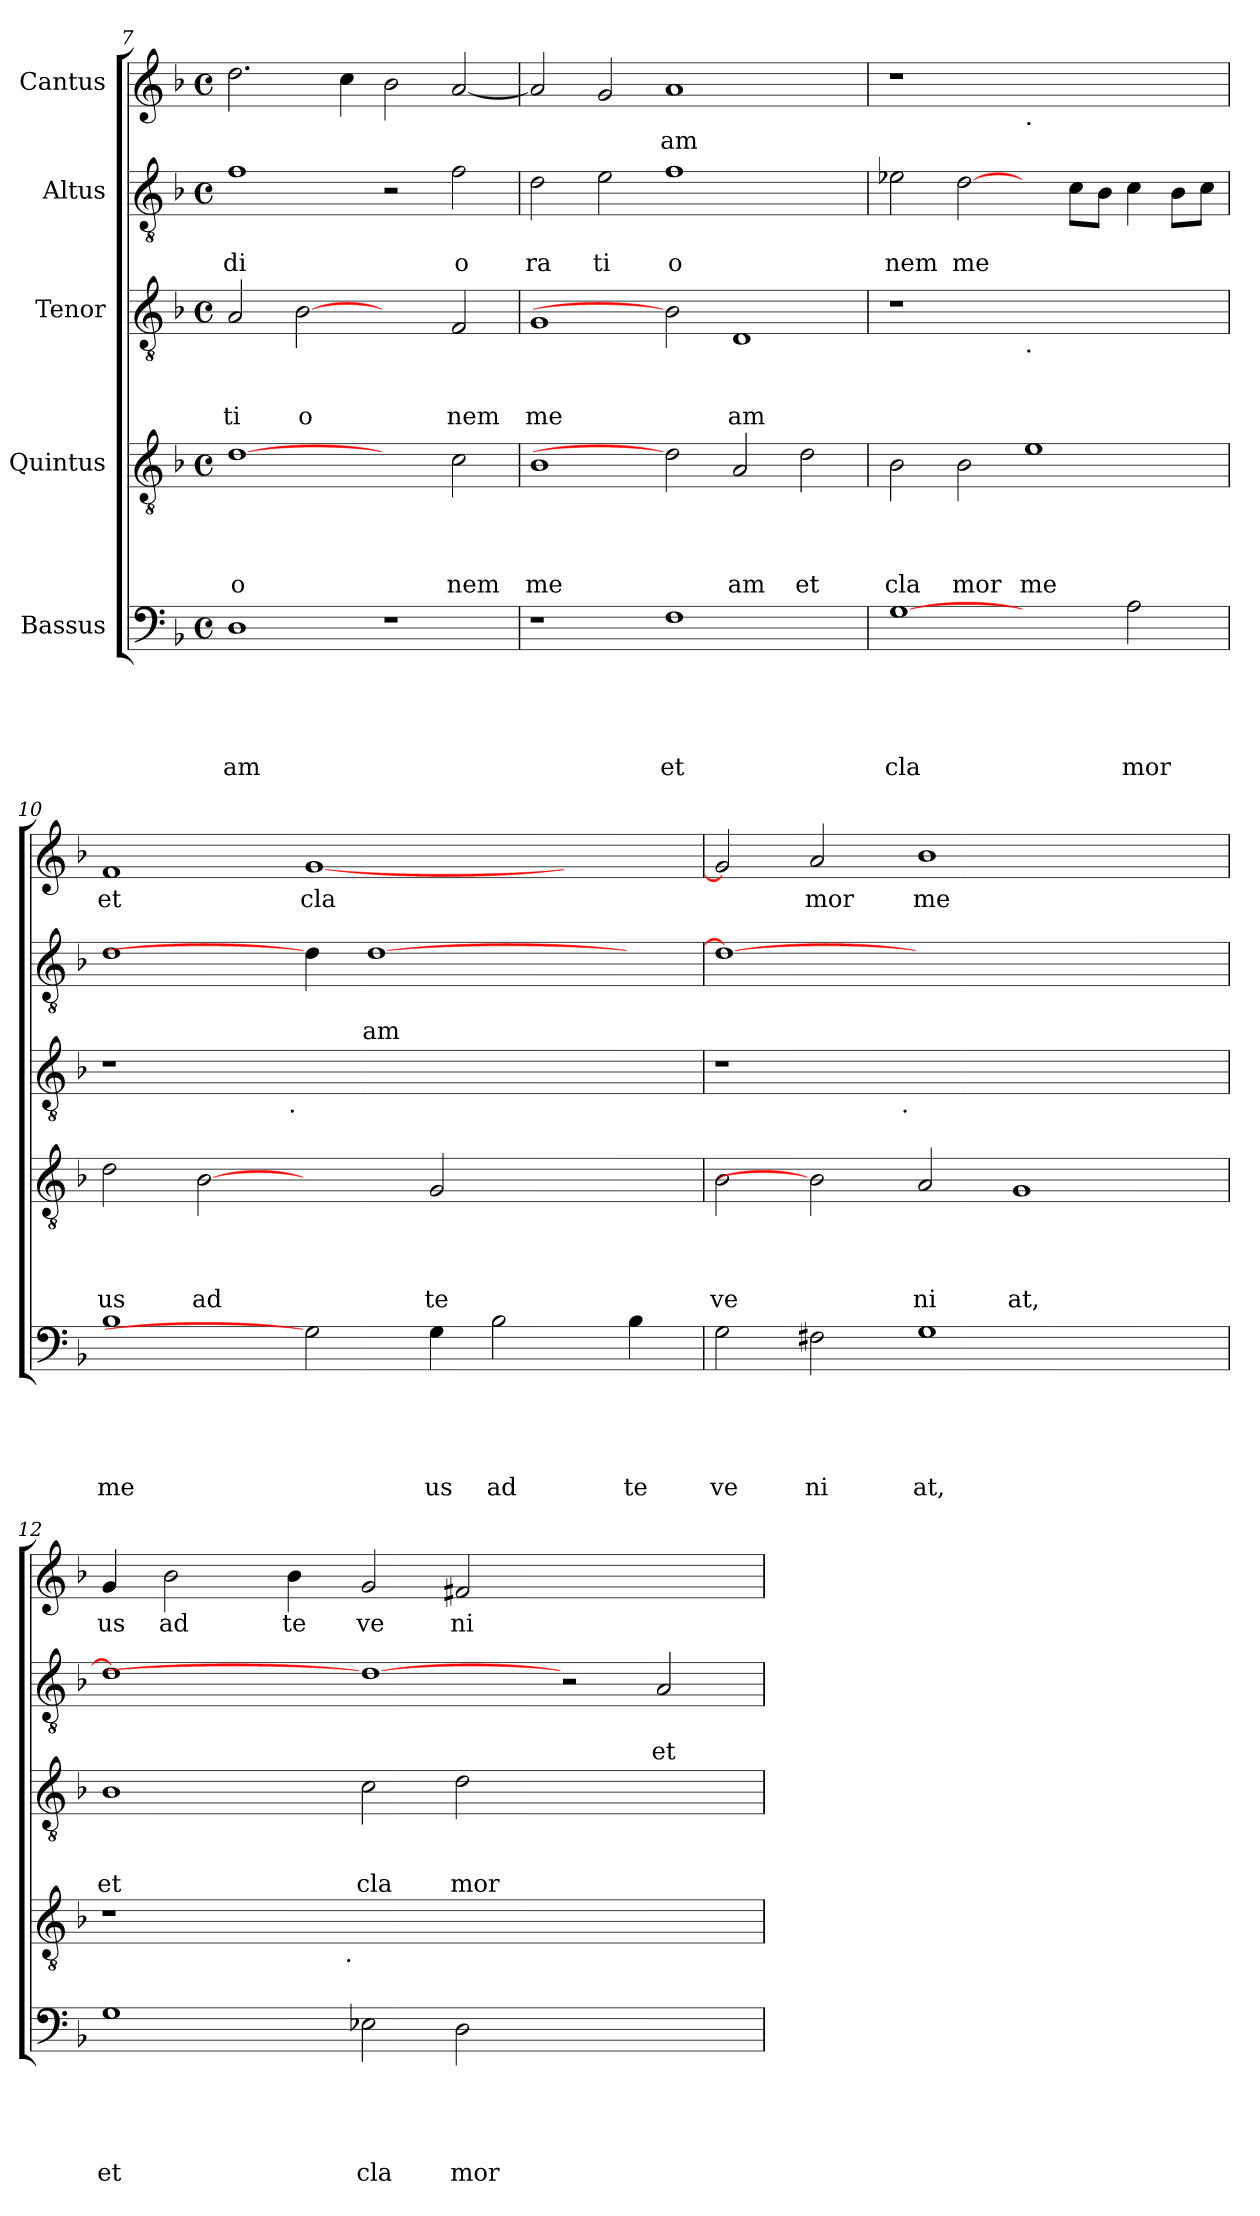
**kern	**text	**text	**text	**text	**text	**kern	**text	**text	**text	**text	**kern	**text	**text	**text	**kern	**text	**text	**kern	**text
*part5	*part5	*part5	*part5	*part5	*part5	*part4	*part4	*part4	*part4	*part4	*part3	*part3	*part3	*part3	*part2	*part2	*part2	*part1	*part1
*staff5	*staff5	*staff5	*staff5	*staff5	*staff5	*staff4	*staff4	*staff4	*staff4	*staff4	*staff3	*staff3	*staff3	*staff3	*staff2	*staff2	*staff2	*staff1	*staff1
*I"Bassus	*	*	*	*	*	*I"Quintus	*	*	*	*	*I"Tenor	*	*	*	*I"Altus	*	*	*I"Cantus	*
!!LO:LB:g=z
*clefF4	*	*	*	*	*	*clefGv2	*	*	*	*	*clefGv2	*	*	*	*clefGv2	*	*	*clefG2	*
*k[b-]	*	*	*	*	*	*k[b-]	*	*	*	*	*k[b-]	*	*	*	*k[b-]	*	*	*k[b-]	*
*F:	*	*	*	*	*	*F:	*	*	*	*	*F:	*	*	*	*F:	*	*	*F:	*
*M4/4	*	*	*	*	*	*M4/4	*	*	*	*	*M4/4	*	*	*	*M4/4	*	*	*M4/4	*
*met(c)	*	*	*	*	*	*met(c)	*	*	*	*	*met(c)	*	*	*	*met(c)	*	*	*met(c)	*
=7	=7	=7	=7	=7	=7	=7	=7	=7	=7	=7	=7	=7	=7	=7	=7	=7	=7	=7	=7
!	!	!	!	!	!LO:LY:b	!	!	!	!	!LO:LY:b	!	!	!	!LO:LY:b	!	!	!LO:LY:b	!	!
1D	.	.	.	.	am	[1d	.	.	.	o	2A/	.	.	-ti	1f	.	di	2.dd\	.
!	!	!	!	!	!	!	!	!	!	!	!	!	!	!LO:LY:b	!	!	!	!	!
.	.	.	.	.	.	.	.	.	.	.	[2B-	.	.	o	.	.	.	.	.
.	.	.	.	.	.	.	.	.	.	.	.	.	.	.	.	.	.	4cc\	.
1r	.	.	.	.	.	2ryy	.	.	.	.	2ryy	.	.	.	2r	.	.	2b-\	.
!	!	!	!	!	!	!	!	!	!	!LO:LY:b	!	!	!	!LO:LY:b	!	!	!LO:LY:b	!	!
.	.	.	.	.	.	2c\	.	.	.	nem	2F/	.	.	nem	2f\	.	o	[<2a/	.
=8	=8	=8	=8	=8	=8	=8	=8	=8	=8	=8	=8	=8	=8	=8	=8	=8	=8	=8	=8
!	!	!	!	!	!	!	!	!	!	!LO:LY:b	!	!	!	!LO:LY:b	!	!	!LO:LY:b	!	!
1r	.	.	.	.	.	1B-	.	.	.	me	1G	.	.	me	2d\	.	ra	2a/]	.
!	!	!	!	!	!	!	!	!	!	!	!	!	!	!	!	!	!LO:LY:b	!	!
.	.	.	.	.	.	.	.	.	.	.	.	.	.	.	2e\	.	ti	2g/	.
!	!	!	!	!	!LO:LY:b	!	!	!	!	!	!	!	!	!	!	!	!LO:LY:b	!	!LO:LY:b
1F	.	.	.	.	et	2d]	.	.	.	.	2B-]	.	.	.	1f	.	o	1a	-am
!	!	!	!	!	!	!	!	!	!	!LO:LY:b	!	!	!	!LO:LY:b	!	!	!	!	!
.	.	.	.	.	.	2A/	.	.	.	am	1D	.	.	am	.	.	.	.	.
!	!	!	!	!	!	!	!	!	!	!LO:LY:b	!	!	!	!	!	!	!	!	!
2ryy	.	.	.	.	.	2d\	.	.	.	et	.	.	.	.	2ryy	.	.	2ryy	.
=9	=9	=9	=9	=9	=9	=9	=9	=9	=9	=9	=9	=9	=9	=9	=9	=9	=9	=9	=9
!	!	!	!	!	!LO:LY:b	!	!	!	!	!LO:LY:b	!	!	!	!	!	!	!LO:LY:b	!	!
[1G	.	.	.	.	cla	2B-\	.	.	.	cla	1r	.	.	.	2e-X\	.	nem	1r	.
!	!	!	!	!	!	!	!	!	!	!LO:LY:b	!	!	!	!	!	!	!LO:LY:b	!	!
.	.	.	.	.	.	2B-\	.	.	.	mor	.	.	.	.	[2d\	.	me	.	.
!	!	!	!	!	!	!	!	!	!	!	!	!	!	!	!	!	!	!LO:TX:b:t=.	!
!	!	!	!	!	!	!	!	!	!	!	!LO:TX:b:t=.	!	!	!	!	!	!	!	!
!	!	!	!	!	!	!	!	!	!	!LO:LY:b	!	!	!	!	!	!	!	!	!
2ryy	.	.	.	.	.	1e	.	.	.	me	1ryy	.	.	.	4ryy	.	.	1ryy	.
.	.	.	.	.	.	.	.	.	.	.	.	.	.	.	8c\L	.	.	.	.
.	.	.	.	.	.	.	.	.	.	.	.	.	.	.	8B-\J	.	.	.	.
!	!	!	!	!	!LO:LY:b	!	!	!	!	!	!	!	!	!	!	!	!	!	!
2A\	.	.	.	.	mor	.	.	.	.	.	.	.	.	.	4c\	.	.	.	.
.	.	.	.	.	.	.	.	.	.	.	.	.	.	.	8B-\L	.	.	.	.
.	.	.	.	.	.	.	.	.	.	.	.	.	.	.	8c\J	.	.	.	.
=10	=10	=10	=10	=10	=10	=10	=10	=10	=10	=10	=10	=10	=10	=10	=10	=10	=10	=10	=10
!	!	!	!	!	!LO:LY:b	!	!	!	!	!LO:LY:b	!	!	!	!	!	!	!	!	!LO:LY:b
*	*	*	*	*	*	*	*	*	*	*	*^	*	*	*	*	*	*	*	*
1B-	.	.	.	.	me	2d\	.	.	.	us	1r	2ryy	.	.	.	1d	.	.	1f	et
!	!	!	!	!	!	!	!	!	!	!LO:LY:b	!	!	!	!	!	!	!	!	!	!
.	.	.	.	.	.	[2B-	.	.	.	ad	.	4...ryy	.	.	.	.	.	.	.	.
!	!	!	!	!	!	!	!	!	!	!	!	!LO:TX:b:t=.	!	!	!	!	!	!	!	!
.	.	.	.	.	.	.	.	.	.	.	.	1ryy	.	.	.	.	.	.	.	.
!	!	!	!	!	!	!	!	!	!	!	!	!	!	!	!	!	!	!	!	!LO:LY:b
2G]	.	.	.	.	.	2ryy	.	.	.	.	1.ryy	.	.	.	.	4d\]	.	.	[<1g	cla
!	!	!	!	!	!	!	!	!	!	!	!	!	!	!	!	!	!	!LO:LY:b	!	!
.	.	.	.	.	.	.	.	.	.	.	.	.	.	.	.	[>1d	.	am	.	.
!	!	!	!	!	!LO:LY:b	!	!	!	!	!LO:LY:b	!	!	!	!	!	!	!	!	!	!
4G\	.	.	.	.	us	2G/	.	.	.	te	.	.	.	.	.	.	.	.	.	.
!	!	!	!	!	!LO:LY:b	!	!	!	!	!	!	!	!	!	!	!	!	!	!	!
2B-\	.	.	.	.	ad	.	.	.	.	.	.	.	.	.	.	.	.	.	.	.
.	.	.	.	.	.	.	.	.	.	.	.	2ryy	.	.	.	.	.	.	.	.
.	.	.	.	.	.	2ryy	.	.	.	.	.	.	.	.	.	.	.	.	2ryy	.
!	!	!	!	!	!LO:LY:b	!	!	!	!	!	!	!	!	!	!	!	!	!	!	!
4B-\	.	.	.	.	te	.	.	.	.	.	.	.	.	.	.	4ryy	.	.	.	.
.	.	.	.	.	.	.	.	.	.	.	.	32ryy	.	.	.	.	.	.	.	.
=11	=11	=11	=11	=11	=11	=11	=11	=11	=11	=11	=11	=11	=11	=11	=11	=11	=11	=11	=11	=11
!	!	!	!	!	!LO:LY:b	!	!	!	!	!LO:LY:b	!	!	!	!	!	!	!	!	!	!
2G\	.	.	.	.	ve	2B-\	.	.	.	ve	1r	2ryy	.	.	.	1d_	.	.	2g/]	.
!	!	!	!	!	!LO:LY:b	!	!	!	!	!	!	!	!	!	!	!	!	!	!	!LO:LY:b
2F#X\	.	.	.	.	ni	2B-]	.	.	.	.	.	4...ryy	.	.	.	.	.	.	2a/	mor
!	!	!	!	!	!	!	!	!	!	!	!	!LO:TX:b:t=.	!	!	!	!	!	!	!	!
.	.	.	.	.	.	.	.	.	.	.	.	1ryy	.	.	.	.	.	.	.	.
!	!	!	!	!	!LO:LY:b	!	!	!	!	!LO:LY:b	!	!	!	!	!	!	!	!	!	!LO:LY:b
1G	.	.	.	.	at,	2A/	.	.	.	ni	1.ryy	.	.	.	.	1.ryy	.	.	1b-	me
!	!	!	!	!	!	!	!	!	!	!LO:LY:b	!	!	!	!	!	!	!	!	!	!
.	.	.	.	.	.	1G	.	.	.	at,	.	.	.	.	.	.	.	.	.	.
.	.	.	.	.	.	.	.	.	.	.	.	2ryy	.	.	.	.	.	.	.	.
2ryy	.	.	.	.	.	.	.	.	.	.	.	.	.	.	.	.	.	.	2ryy	.
.	.	.	.	.	.	.	.	.	.	.	.	32ryy	.	.	.	.	.	.	.	.
=12	=12	=12	=12	=12	=12	=12	=12	=12	=12	=12	=12	=12	=12	=12	=12	=12	=12	=12	=12	=12
!	!	!	!	!	!LO:LY:b	!	!	!	!	!	!	!	!	!	!LO:LY:b	!	!	!	!	!LO:LY:b
*	*	*	*	*	*	*^	*	*	*	*	*v	*v	*	*	*	*	*	*	*	*
1G	.	.	.	.	et	1r	2ryy	.	.	.	.	1B-	.	.	et	1d]	.	.	4g/	us
!	!	!	!	!	!	!	!	!	!	!	!	!	!	!	!	!	!	!	!	!LO:LY:b
.	.	.	.	.	.	.	.	.	.	.	.	.	.	.	.	.	.	.	2b-\	ad
.	.	.	.	.	.	.	4...ryy	.	.	.	.	.	.	.	.	.	.	.	.	.
!	!	!	!	!	!	!	!	!	!	!	!	!	!	!	!	!	!	!	!	!LO:LY:b
.	.	.	.	.	.	.	.	.	.	.	.	.	.	.	.	.	.	.	4b-\	te
!	!	!	!	!	!	!	!LO:TX:b:t=.	!	!	!	!	!	!	!	!	!	!	!	!	!
.	.	.	.	.	.	.	1ryy	.	.	.	.	.	.	.	.	.	.	.	.	.
!	!	!	!	!	!LO:LY:b	!	!	!	!	!	!	!	!	!	!LO:LY:b	!	!	!	!	!LO:LY:b
2E-X\	.	.	.	.	cla	0ryy	.	.	.	.	.	2c\	.	.	cla	1d_	.	.	2g/	ve
!	!	!	!	!	!LO:LY:b	!	!	!	!	!	!	!	!	!	!LO:LY:b	!	!	!	!	!LO:LY:b
2D\	.	.	.	.	mor	.	.	.	.	.	.	2d\	.	.	mor	.	.	.	2f#X/	ni
.	.	.	.	.	.	.	1ryy	.	.	.	.	.	.	.	.	.	.	.	.	.
1ryy	.	.	.	.	.	.	.	.	.	.	.	1ryy	.	.	.	2r	.	.	1ryy	.
!	!	!	!	!	!	!	!	!	!	!	!	!	!	!	!	!	!	!LO:LY:b	!	!
.	.	.	.	.	.	.	.	.	.	.	.	.	.	.	.	2A/	.	et	.	.
.	.	.	.	.	.	.	32ryy	.	.	.	.	.	.	.	.	.	.	.	.	.
*	*	*	*	*	*	*v	*v	*	*	*	*	*	*	*	*	*	*	*	*	*
=	=	=	=	=	=	=	=	=	=	=	=	=	=	=	=	=	=	=	=
*-	*-	*-	*-	*-	*-	*-	*-	*-	*-	*-	*-	*-	*-	*-	*-	*-	*-	*-	*-
